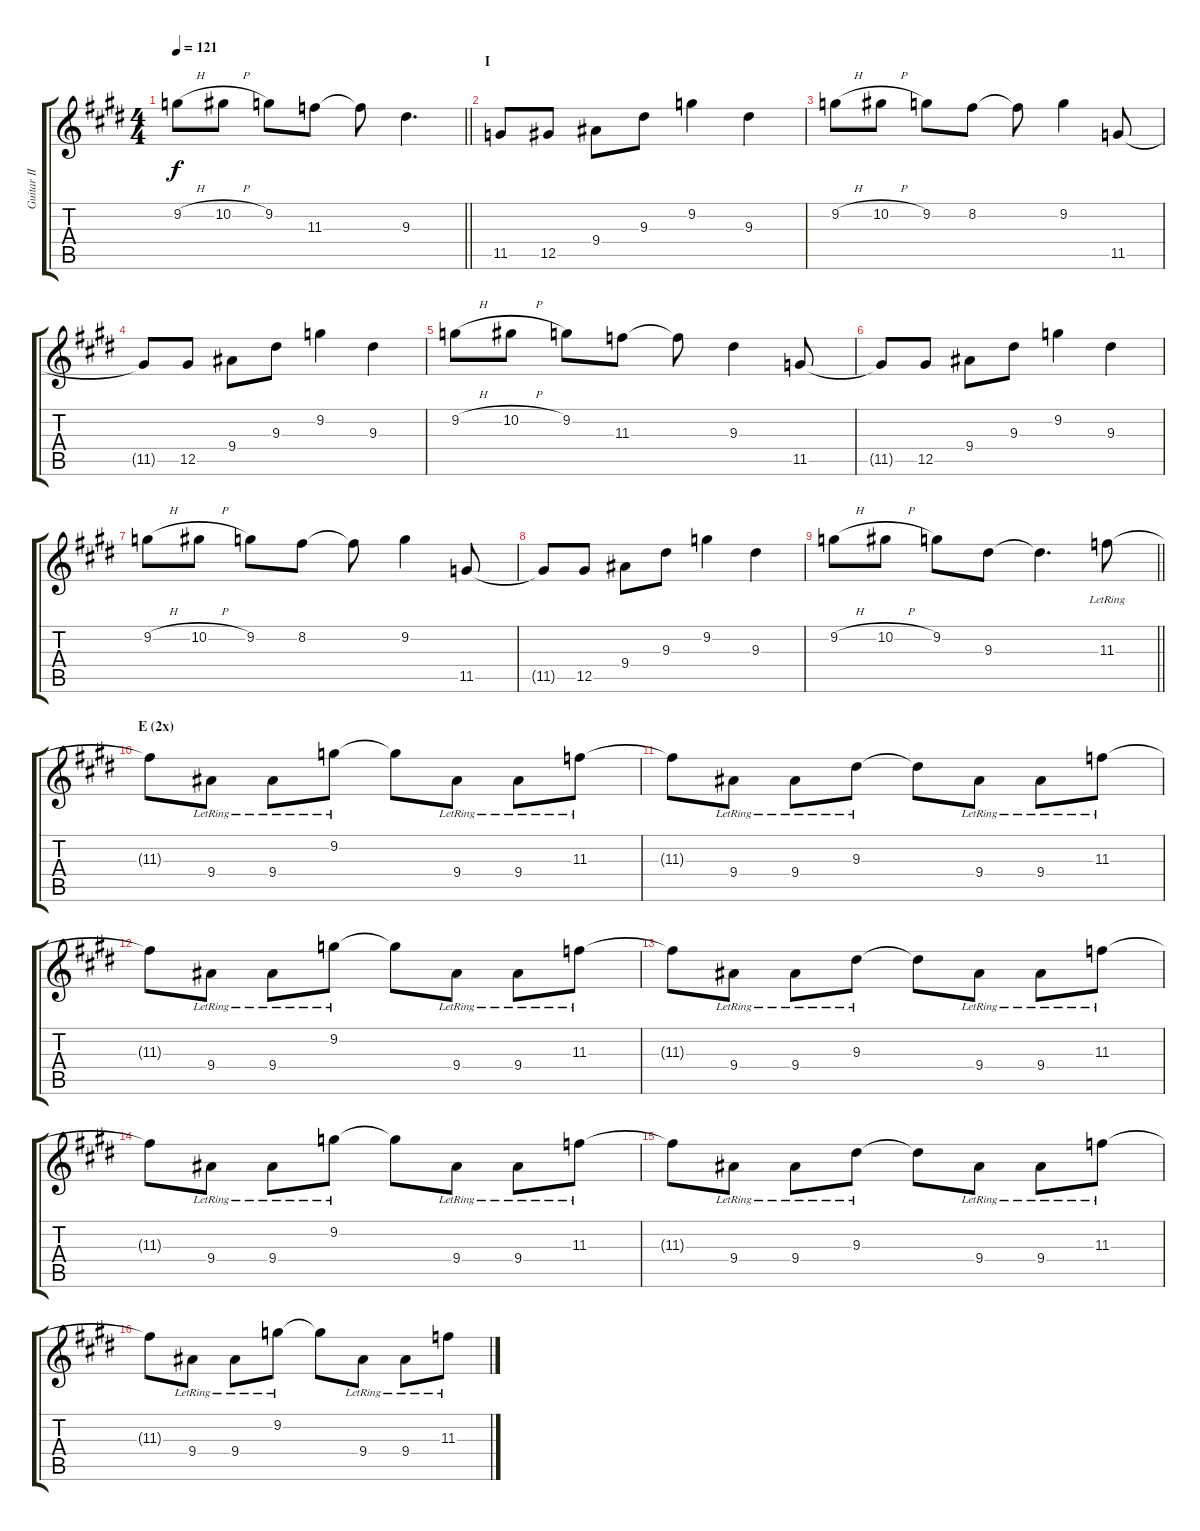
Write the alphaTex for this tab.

\track ("Guitar II - Kita Kensuke" "Guitar II ") {instrument distortionguitar}
\staff {score tabs}
\tuning (Eb4 Bb3 Gb3 Db3 Ab2 Eb2) {hide}
\ts (4 4)
\tempo 121
\clef g2
\barLineRight lightlight
\ks e
9.2{h}.8{dy f} 10.2{h}.8 9.2.8 11.3.8 11.3{t}.8 9.3.4{d} |
\section ("" "I")
11.5.8 12.5.8 9.4.8 9.3.8 9.2.4 9.3.4 |
9.2{h}.8 10.2{h}.8 9.2.8 8.2.8 8.2{t}.8 9.2.4 11.5.8 |
11.5{t}.8 12.5.8 9.4.8 9.3.8 9.2.4 9.3.4 |
9.2{h}.8 10.2{h}.8 9.2.8 11.3.8 11.3{t}.8 9.3.4 11.5.8 |
11.5{t}.8 12.5.8 9.4.8 9.3.8 9.2.4 9.3.4 |
9.2{h}.8 10.2{h}.8 9.2.8 8.2.8 8.2{t}.8 9.2.4 11.5.8 |
11.5{t}.8 12.5.8 9.4.8 9.3.8 9.2.4 9.3.4 |
\barLineRight lightlight
9.2{h}.8 10.2{h}.8 9.2.8 9.3.8 9.3{t}.4{d} 11.3{lr}.8 |
\section ("" "E (2x)")
11.3{t}.8 9.4{lr}.8 9.4{lr}.8 9.2{lr}.8 9.2{t}.8 9.4{lr}.8 9.4{lr}.8 11.3{lr}.8 |
11.3{t}.8 9.4{lr}.8 9.4{lr}.8 9.3{lr}.8 9.3{t}.8 9.4{lr}.8 9.4{lr}.8 11.3{lr}.8 |
11.3{t}.8 9.4{lr}.8 9.4{lr}.8 9.2{lr}.8 9.2{t}.8 9.4{lr}.8 9.4{lr}.8 11.3{lr}.8 |
11.3{t}.8 9.4{lr}.8 9.4{lr}.8 9.3{lr}.8 9.3{t}.8 9.4{lr}.8 9.4{lr}.8 11.3{lr}.8 |
11.3{t}.8 9.4{lr}.8 9.4{lr}.8 9.2{lr}.8 9.2{t}.8 9.4{lr}.8 9.4{lr}.8 11.3{lr}.8 |
11.3{t}.8 9.4{lr}.8 9.4{lr}.8 9.3{lr}.8 9.3{t}.8 9.4{lr}.8 9.4{lr}.8 11.3{lr}.8 |
11.3{t}.8 9.4{lr}.8 9.4{lr}.8 9.2{lr}.8 9.2{t}.8 9.4{lr}.8 9.4{lr}.8 11.3{lr}.8
